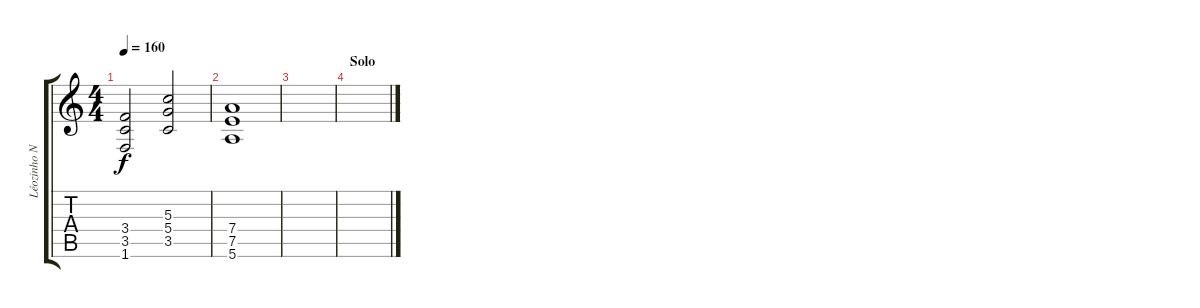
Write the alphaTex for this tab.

\track ("Léozinho Nastácia" "Léozinho N") {instrument electricguitarclean}
\staff {score tabs}
\tuning (E4 B3 G3 D3 A2 E2) {hide}
\ts (4 4)
\tempo 160
\clef g2
\ks c
(3.4 3.5 1.6).2{dy f} (5.3 5.4 3.5).2 |
(7.4 7.5 5.6).1 |
|
\section ("" "Solo")
